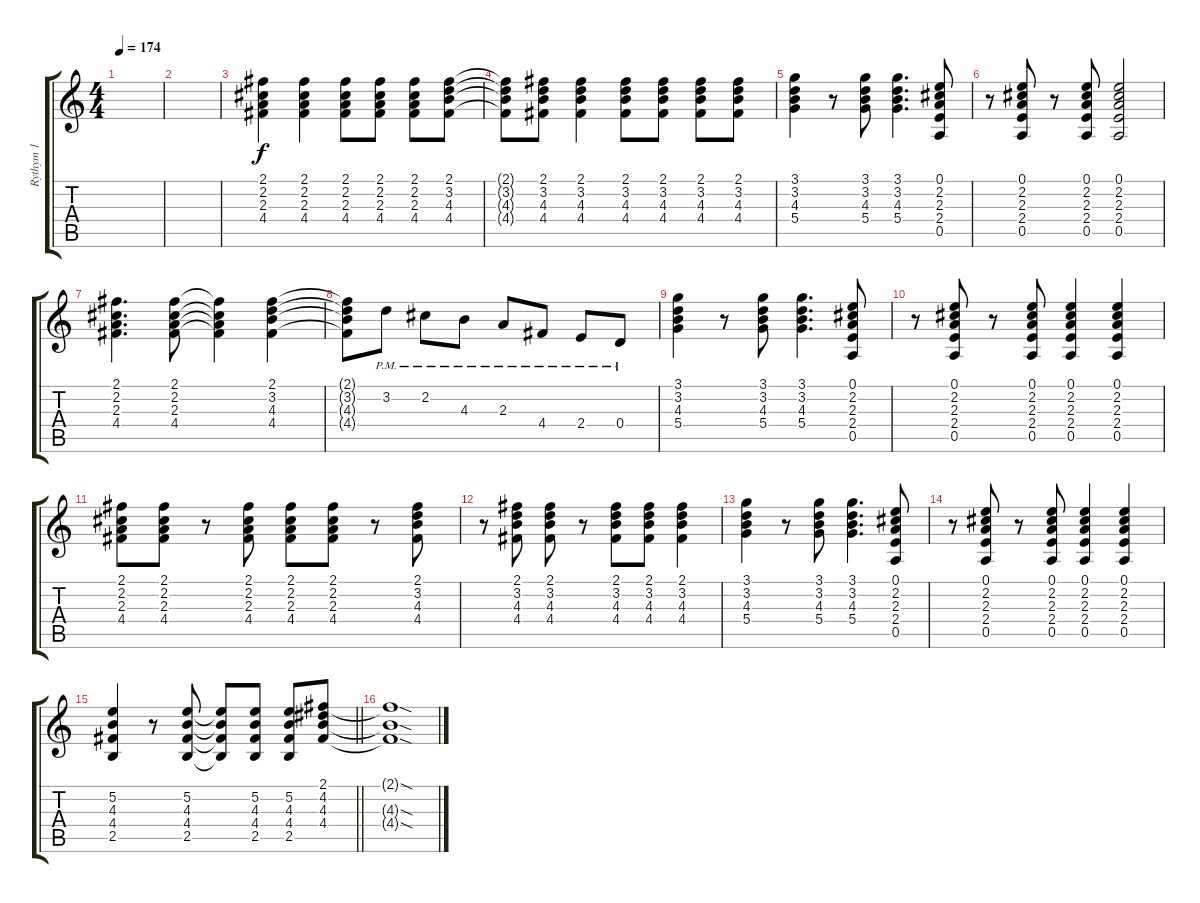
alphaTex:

\track ("Rythym 1" "Rythym 1") {instrument distortionguitar}
\staff {score tabs}
\tuning (E4 B3 G3 D3 A2 E2) {hide}
\ts (4 4)
\tempo 174
\clef g2
\ks c
|
|
(2.1 2.2 2.3 4.4).4 (2.1 2.2 2.3 4.4).4 (2.1 2.2 2.3 4.4).8 (2.1 2.2 2.3 4.4).8 (2.1 2.2 2.3 4.4).8 (2.1 3.2 4.3 4.4).8 |
(2.1{t} 3.2{t} 4.3{t} 4.4{t}).8 (2.1 3.2 4.3 4.4).8 (2.1 3.2 4.3 4.4).4 (2.1 3.2 4.3 4.4).8 (2.1 3.2 4.3 4.4).8 (2.1 3.2 4.3 4.4).8 (2.1 3.2 4.3 4.4).8 |
(3.1 3.2 4.3 5.4).4 r.8 (3.1 3.2 4.3 5.4).8 (3.1 3.2 4.3 5.4).4{d} (0.1 2.2 2.3 2.4 0.5).8 |
r.8 (0.1 2.2 2.3 2.4 0.5).8 r.8 (0.1 2.2 2.3 2.4 0.5).8 (0.1 2.2 2.3 2.4 0.5).2 |
(2.1 2.2 2.3 4.4).4{d} (2.1 2.2 2.3 4.4).8 (2.1{t} 2.2{t} 2.3{t} 4.4{t}).4 (2.1 3.2 4.3 4.4).4 |
(2.1{t} 3.2{t} 4.3{t} 4.4{t}).8 3.2{pm}.8 2.2{pm}.8 4.3{pm}.8 2.3{pm}.8 4.4{pm}.8 2.4{pm}.8 0.4{pm}.8 |
(3.1 3.2 4.3 5.4).4 r.8 (3.1 3.2 4.3 5.4).8 (3.1 3.2 4.3 5.4).4{d} (0.1 2.2 2.3 2.4 0.5).8 |
r.8 (0.1 2.2 2.3 2.4 0.5).8 r.8 (0.1 2.2 2.3 2.4 0.5).8 (0.1 2.2 2.3 2.4 0.5).4 (0.1 2.2 2.3 2.4 0.5).4 |
(2.1 2.2 2.3 4.4).8 (2.1 2.2 2.3 4.4).8 r.8 (2.1 2.2 2.3 4.4).8 (2.1 2.2 2.3 4.4).8 (2.1 2.2 2.3 4.4).8 r.8 (2.1 3.2 4.3 4.4).8 |
r.8 (2.1 3.2 4.3 4.4).8 (2.1 3.2 4.3 4.4).8 r.8 (2.1 3.2 4.3 4.4).8 (2.1 3.2 4.3 4.4).8 (2.1 3.2 4.3 4.4).4 |
(3.1 3.2 4.3 5.4).4 r.8 (3.1 3.2 4.3 5.4).8 (3.1 3.2 4.3 5.4).4{d} (0.1 2.2 2.3 2.4 0.5).8 |
r.8 (0.1 2.2 2.3 2.4 0.5).8 r.8 (0.1 2.2 2.3 2.4 0.5).8 (0.1 2.2 2.3 2.4 0.5).4 (0.1 2.2 2.3 2.4 0.5).4 |
\barLineRight lightlight
(5.2 4.3 4.4 2.5).4 r.8 (5.2 4.3 4.4 2.5).8 (5.2{t} 4.3{t} 4.4{t} 2.5{t}).8 (5.2 4.3 4.4 2.5).8 (5.2 4.3 4.4 2.5).8 (2.1 4.2 4.3 4.4).8 |
(2.1{sod t} 4.3{sod t} 4.4{sod t}).1
